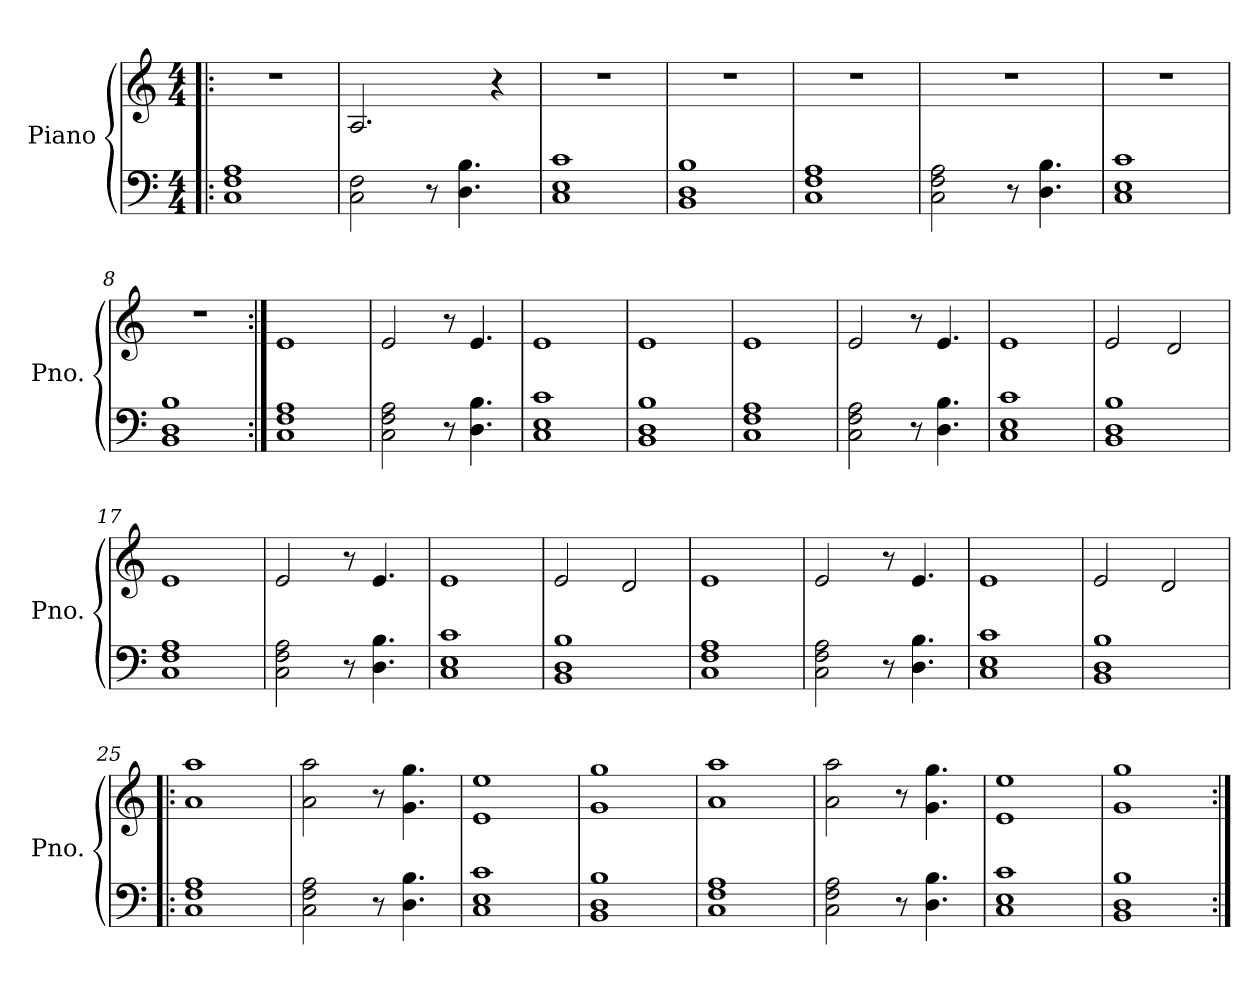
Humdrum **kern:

**kern	**kern
*part1	*part1
*staff2	*staff1
*I"Piano	*
*I'Pno.	*
*clefF4	*clefG2
*k[]	*k[]
*M4/4	*M4/4
*MM130	*MM130
=1!|:	=1!|:
1C 1F 1A	1r
=2	=2
2C\ 2F\	2.A/
8r	.
4.D\ 4.B\	.
.	4r
=3	=3
1C 1E 1c	1r
=4	=4
1BB 1D 1B	1r
=5	=5
1C 1F 1A	1r
=6	=6
2C\ 2F\ 2A\	1r
8r	.
4.D\ 4.B\	.
=7	=7
1C 1E 1c	1r
=8	=8
1BB 1D 1B	1r
=9:|!	=9:|!
1C 1F 1A	1e
=10	=10
2C\ 2F\ 2A\	2e/
8r	8r
4.D\ 4.B\	4.e/
=11	=11
1C 1E 1c	1e
=12	=12
1BB 1D 1B	1e
=13	=13
1C 1F 1A	1e
!!LO:LB:g=z
=14	=14
2C\ 2F\ 2A\	2e/
8r	8r
4.D\ 4.B\	4.e/
=15	=15
1C 1E 1c	1e
=16	=16
1BB 1D 1B	2e/
.	2d/
=17	=17
1C 1F 1A	1e
=18	=18
2C\ 2F\ 2A\	2e/
8r	8r
4.D\ 4.B\	4.e/
=19	=19
1C 1E 1c	1e
=20	=20
1BB 1D 1B	2e/
.	2d/
=21	=21
1C 1F 1A	1e
=22	=22
2C\ 2F\ 2A\	2e/
8r	8r
4.D\ 4.B\	4.e/
=23	=23
1C 1E 1c	1e
=24	=24
1BB 1D 1B	2e/
.	2d/
=25!|:	=25!|:
1C 1F 1A	1a 1aa
=26	=26
2C\ 2F\ 2A\	2a\ 2aa\
8r	8r
4.D\ 4.B\	4.g\ 4.gg\
=27	=27
1C 1E 1c	1e 1ee
!!LO:LB:g=z
=28	=28
1BB 1D 1B	1g 1gg
=29	=29
1C 1F 1A	1a 1aa
=30	=30
2C\ 2F\ 2A\	2a\ 2aa\
8r	8r
4.D\ 4.B\	4.g\ 4.gg\
=31	=31
1C 1E 1c	1e 1ee
=32	=32
1BB 1D 1B	1g 1gg
=:|!	=:|!
*-	*-
